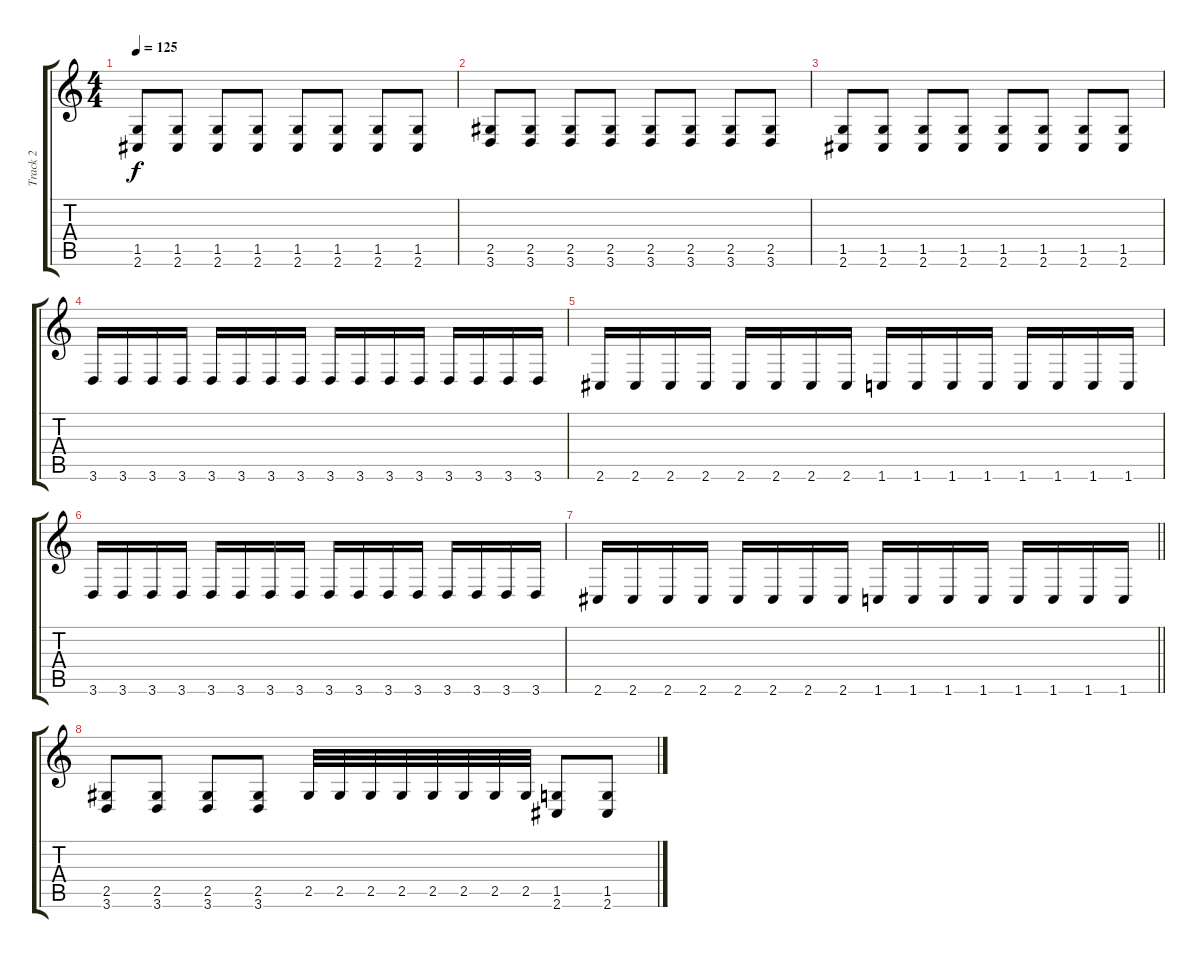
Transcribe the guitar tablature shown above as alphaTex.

\track ("Track 2" "Track 2") {instrument distortionguitar}
\staff {score tabs}
\tuning (Db4 Ab3 E3 B2 Gb2 B1) {hide}
\ts (4 4)
\tempo 125
\clef g2
\ks c
(1.5 2.6).8{dy f} (1.5 2.6).8 (1.5 2.6).8 (1.5 2.6).8 (1.5 2.6).8 (1.5 2.6).8 (1.5 2.6).8 (1.5 2.6).8 |
(2.5 3.6).8 (2.5 3.6).8 (2.5 3.6).8 (2.5 3.6).8 (2.5 3.6).8 (2.5 3.6).8 (2.5 3.6).8 (2.5 3.6).8 |
(1.5 2.6).8 (1.5 2.6).8 (1.5 2.6).8 (1.5 2.6).8 (1.5 2.6).8 (1.5 2.6).8 (1.5 2.6).8 (1.5 2.6).8 |
3.6.16 3.6.16 3.6.16 3.6.16 3.6.16 3.6.16 3.6.16 3.6.16 3.6.16 3.6.16 3.6.16 3.6.16 3.6.16 3.6.16 3.6.16 3.6.16 |
2.6.16 2.6.16 2.6.16 2.6.16 2.6.16 2.6.16 2.6.16 2.6.16 1.6.16 1.6.16 1.6.16 1.6.16 1.6.16 1.6.16 1.6.16 1.6.16 |
3.6.16 3.6.16 3.6.16 3.6.16 3.6.16 3.6.16 3.6.16 3.6.16 3.6.16 3.6.16 3.6.16 3.6.16 3.6.16 3.6.16 3.6.16 3.6.16 |
\barLineRight lightlight
2.6.16 2.6.16 2.6.16 2.6.16 2.6.16 2.6.16 2.6.16 2.6.16 1.6.16 1.6.16 1.6.16 1.6.16 1.6.16 1.6.16 1.6.16 1.6.16 |
(2.5 3.6).8 (2.5 3.6).8 (2.5 3.6).8 (2.5 3.6).8 2.5.32 2.5.32 2.5.32 2.5.32 2.5.32 2.5.32 2.5.32 2.5.32 (1.5 2.6).8 (1.5 2.6).8
